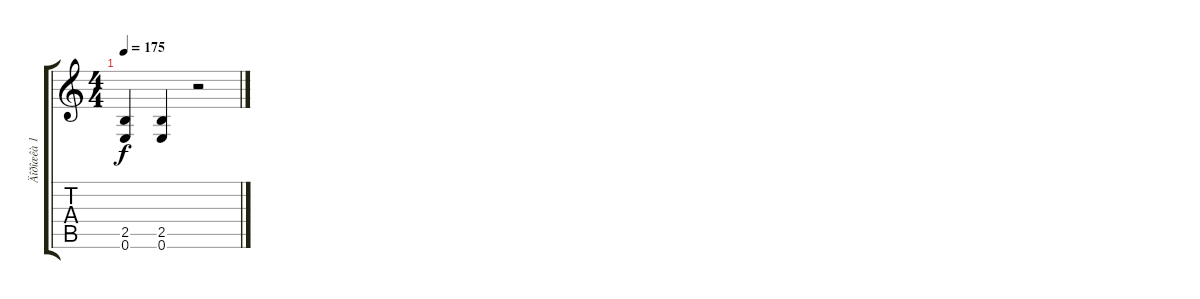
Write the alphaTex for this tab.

\track ("Äîðîæêà 1" "Äîðîæêà 1") {instrument overdrivenguitar}
\staff {score tabs}
\tuning (E4 B3 G3 D3 A2 E2) {hide}
\ts (4 4)
\tempo 175
\clef g2
\ks c
(2.5 0.6).4{dy f} (2.5 0.6).4 r.2
